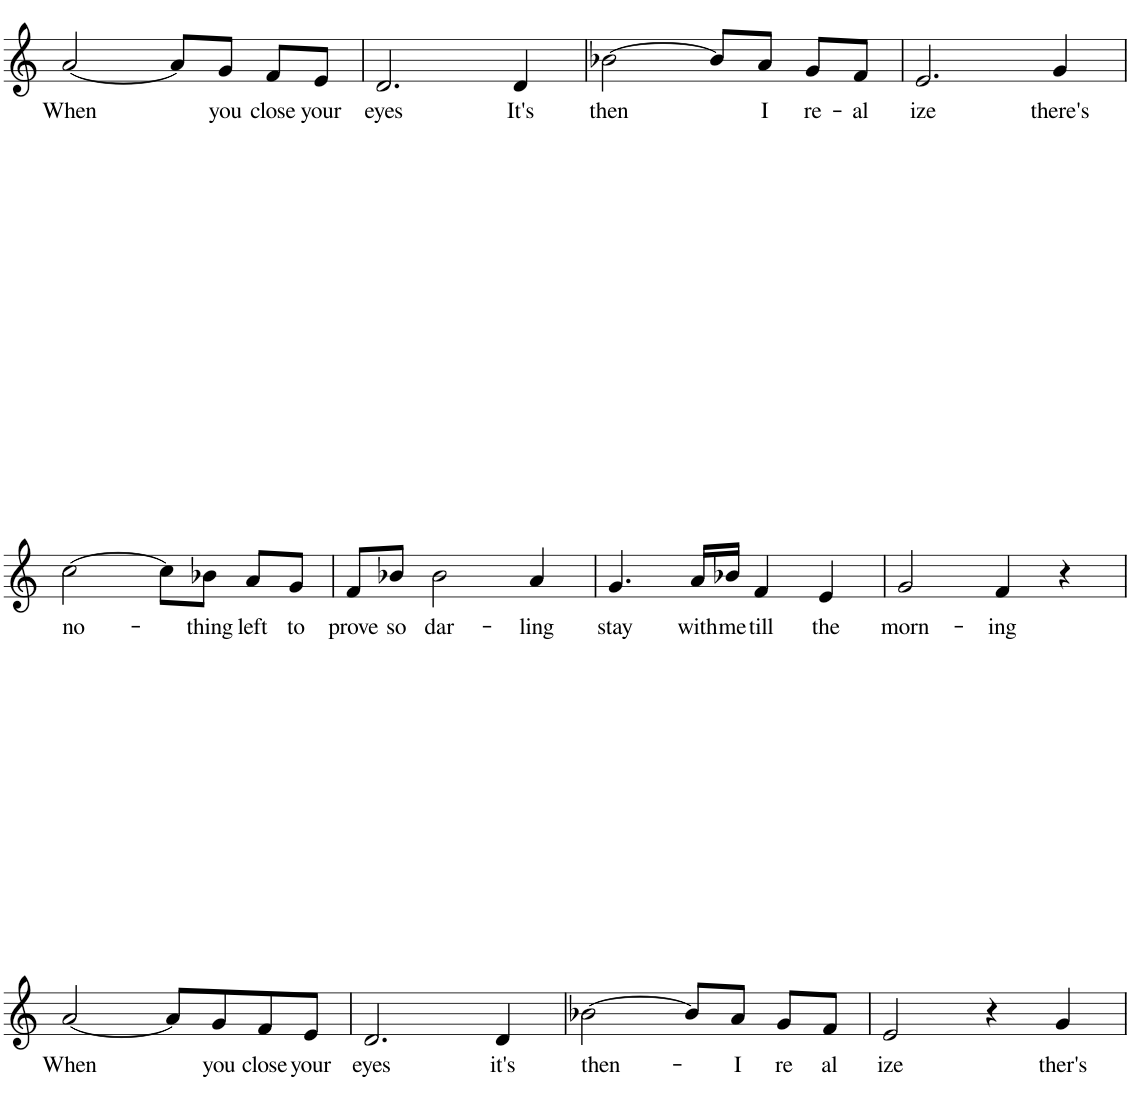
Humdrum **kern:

**kern	**text
*part1	*part1
*staff1	*staff1
*I"Piano	*
*I'Pno.	*
!!LO:PB:g=z
*clefG2	*
*k[]	*
*M4/4	*
=25	=25
!	!LO:LY:b
[2a/	When
8a/L]	.
!	!LO:LY:b
8g/J	you
!	!LO:LY:b
8f/L	close
!	!LO:LY:b
8e/J	your
=26	=26
!	!LO:LY:b
2.d/	eyes
!	!LO:LY:b
4d/	It's
=27	=27
!	!LO:LY:b
[2b-X\	then
8b-/L]	.
!	!LO:LY:b
8a/J	I
!	!LO:LY:b
8g/L	re-
!	!LO:LY:b
8f/J	-al
=28	=28
!	!LO:LY:b
2.e/	ize
!	!LO:LY:b
4g/	there's
!!LO:LB:g=z
=29	=29
!	!LO:LY:b
[2cc\	no-
8cc\L]	.
!	!LO:LY:b
8b-X\J	thing
!	!LO:LY:b
8a/L	left
!	!LO:LY:b
8g/J	to
=30	=30
!	!LO:LY:b
8f/L	prove
!	!LO:LY:b
8b-X/J	so
!	!LO:LY:b
2b-\	dar-
!	!LO:LY:b
4a/	-ling
=31	=31
!	!LO:LY:b
4.g/	stay
!	!LO:LY:b
16a/LL	with
!	!LO:LY:b
16b-X/JJ	me
!	!LO:LY:b
4f/	till
!	!LO:LY:b
4e/	the
=32	=32
!	!LO:LY:b
2g/	morn-
!	!LO:LY:b
4f/	-ing
4r	.
!!LO:LB:g=z
=33	=33
!	!LO:LY:b
[2a/	When
8a/L]	.
!	!LO:LY:b
8g/	you
!	!LO:LY:b
8f/	close
!	!LO:LY:b
8e/J	your
=34	=34
!	!LO:LY:b
2.d/	eyes
!	!LO:LY:b
4d/	it's
=35	=35
!	!LO:LY:b
[2b-X\	then-
8b-/L]	.
!	!LO:LY:b
8a/J	I
!	!LO:LY:b
8g/L	re
!	!LO:LY:b
8f/J	al
=36	=36
!	!LO:LY:b
2e/	ize
4r	.
!	!LO:LY:b
4g/	ther's
=	=
*-	*-
